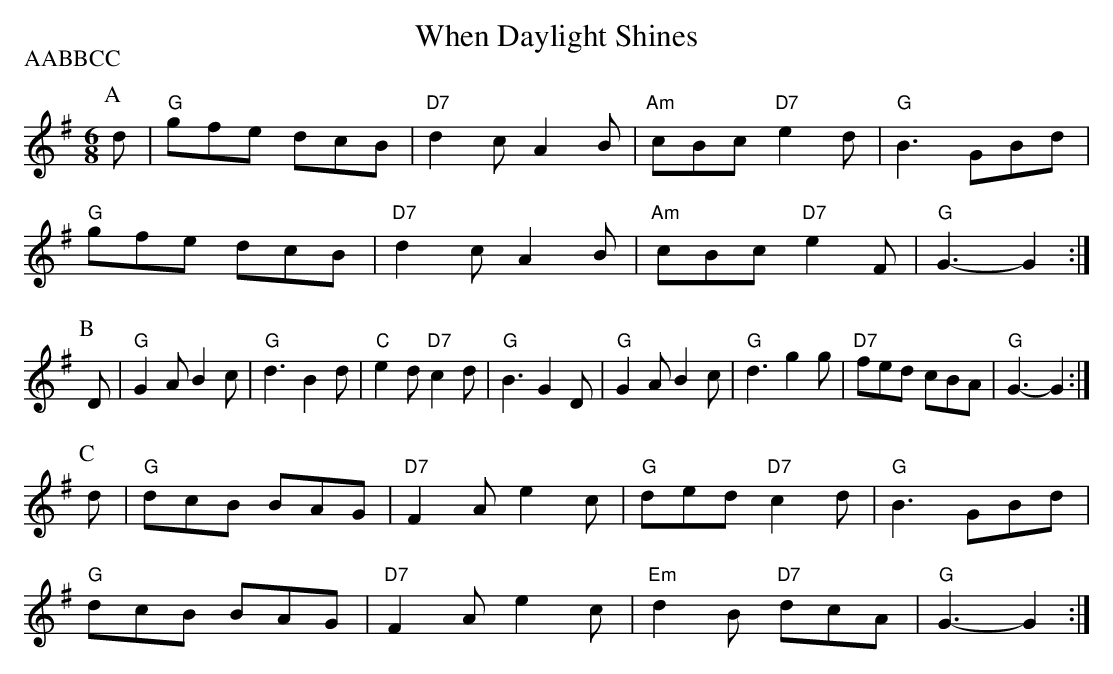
X:1
T:When Daylight Shines
P:AABBCC
M:6/8
K:G
P:A
d|"G"gfe dcB|"D7"d2c A2B|"Am"cBc "D7"e2d|"G"B3 GBd|
"G"gfe dcB|"D7"d2c A2B|"Am"cBc "D7"e2F|"G"G3 -G2:|
P:B
D|"G"G2A B2c|"G"d3 B2d|"C"e2d "D7"c2d|"G"B3 G2D|"G"G2A B2c|"G"d3 g2g|\
"D7"fed cBA|"G"G3 -G2:|
P:C
d|"G"dcB BAG|"D7"F2A e2c|"G"ded "D7"c2d|"G"B3 GBd|
"G"dcB BAG|"D7"F2A e2c|"Em"d2B "D7"dcA|"G"G3 -G2:|
